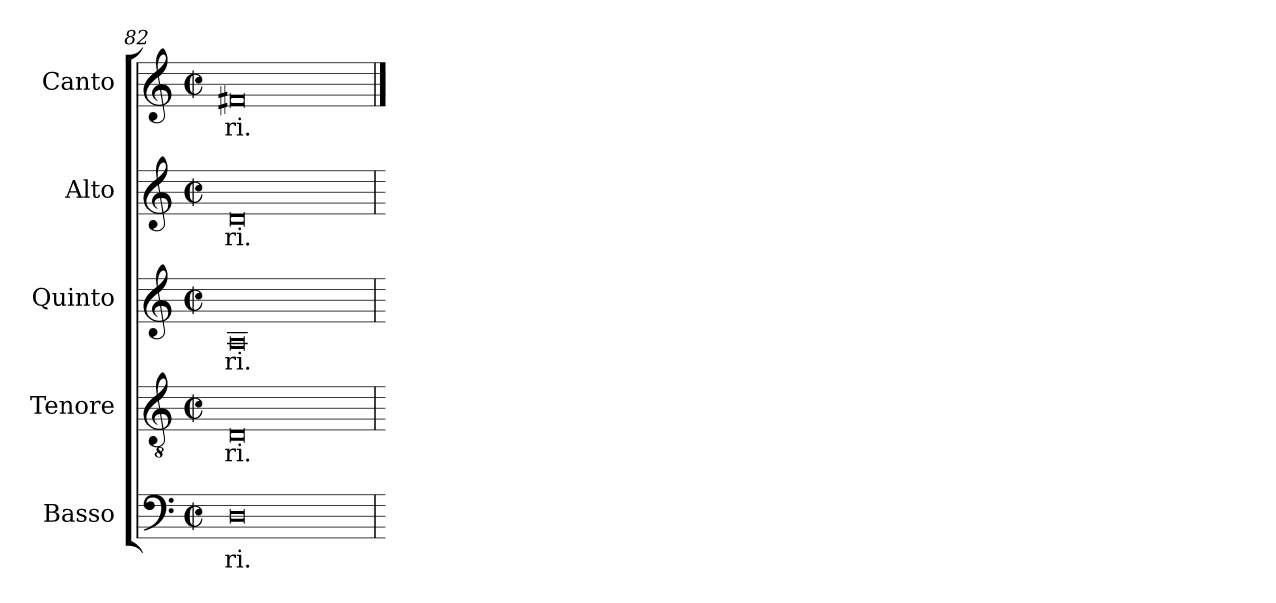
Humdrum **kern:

**kern	**text	**kern	**text	**kern	**text	**kern	**text	**kern	**text
*part5	*part5	*part4	*part4	*part3	*part3	*part2	*part2	*part1	*part1
*staff5	*staff5	*staff4	*staff4	*staff3	*staff3	*staff2	*staff2	*staff1	*staff1
*I"Basso	*	*I"Tenore	*	*I"Quinto	*	*I"Alto	*	*I"Canto	*
*clefF4	*	*clefGv2	*	*clefG2	*	*clefG2	*	*clefG2	*
*M2/2	*	*M2/2	*	*M2/2	*	*M2/2	*	*M2/2	*
*met(c|)	*	*met(c|)	*	*met(c|)	*	*met(c|)	*	*met(c|)	*
=82	=82	=82	=82	=82	=82	=82	=82	=82	=82
!	!LO:LY:b:cj	!	!LO:LY:b:cj	!	!LO:LY:b:cj	!	!LO:LY:b:cj	!	!LO:LY:b:cj
0D	-ri.	0D	ri.	0A	ri.	0d	ri.	0f#X	ri.
=	==	=	==	=	==	=	==	==	==
*-	*-	*-	*-	*-	*-	*-	*-	*-	*-
